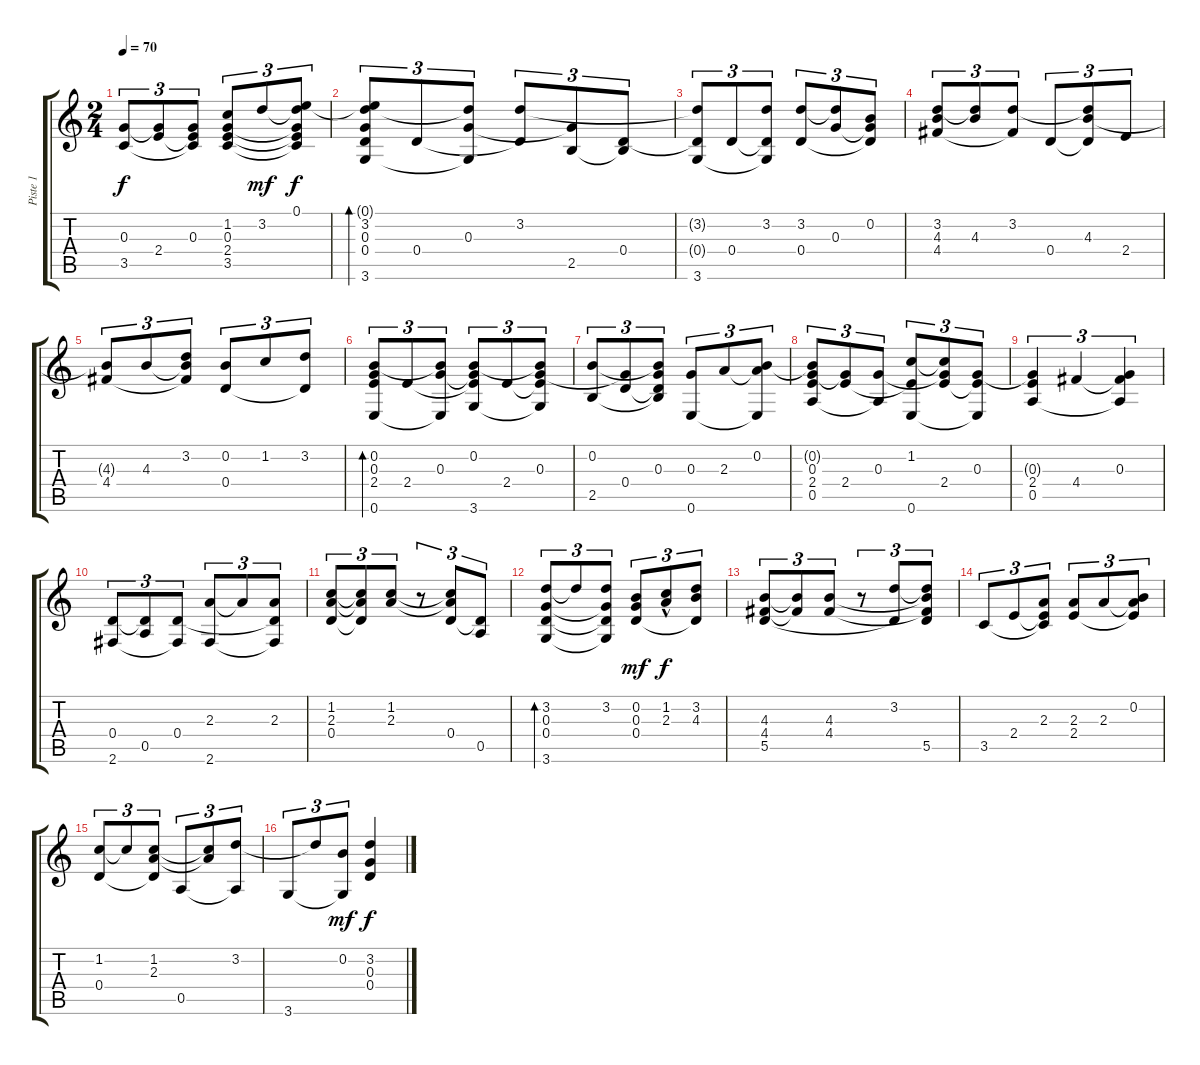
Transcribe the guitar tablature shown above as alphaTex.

\track ("Piste 1" "Piste 1") {instrument acousticguitarsteel}
\staff {score tabs}
\tuning (E4 B3 G3 D3 A2 E2) {hide}
\ts (2 4)
\tempo 70
\clef g2
\ks c
(0.3 3.5).8{tu (3 2) dy f} (0.3{t} 2.4).8{tu (3 2)} (0.3 2.4{t} 3.5{t}).8{tu (3 2)} (1.2 0.3 2.4 3.5).8{tu (3 2)} 3.2.8{tu (3 2) dy mf} (0.1 3.2{t} 0.3{t} 2.4{t} 3.5{t}).8{tu (3 2) dy f} |
(0.1{t} 3.2 0.3 0.4 3.6).8{tu (3 2) bd 240} 0.4.8{tu (3 2)} (3.2{t} 0.3 3.6{t}).8{tu (3 2)} (3.2 0.4{t}).8{tu (3 2)} (0.3{t} 2.5).8{tu (3 2)} (0.4 2.5{t}).8{tu (3 2)} |
(3.2{t} 0.4{t} 3.6).8{tu (3 2)} 0.4.8{tu (3 2)} (3.2 0.4{t} 3.6{t}).8{tu (3 2)} (3.2 0.4).8{tu (3 2)} (3.2{t} 0.3).8{tu (3 2)} (0.2 0.3{t} 0.4{t}).8{tu (3 2)} |
(3.2 4.3 4.4).8{tu (3 2)} (3.2{t} 4.3).8{tu (3 2)} (3.2 4.4{t}).8{tu (3 2)} 0.4.8{tu (3 2)} (3.2{t} 4.3 0.4{t}).8{tu (3 2)} 2.4.8{tu (3 2)} |
(4.3{t} 4.4).8{tu (3 2)} 4.3.8{tu (3 2)} (3.2 4.3{t} 4.4{t}).8{tu (3 2)} (0.2 0.4).8{tu (3 2)} 1.2.8{tu (3 2)} (3.2 0.4{t}).8{tu (3 2)} |
(0.2 0.3 2.4 0.6).8{tu (3 2) bd 240} 2.4.8{tu (3 2)} (0.2{t} 0.3 0.6{t}).8{tu (3 2)} (0.2 0.3{t} 2.4{t} 3.6).8{tu (3 2)} 2.4.8{tu (3 2)} (0.2{t} 0.3 2.4{t} 3.6{t}).8{tu (3 2)} |
(0.2 2.5).8{tu (3 2)} (0.3{t} 0.4).8{tu (3 2)} (0.2{t} 0.3 0.4{t} 2.5{t}).8{tu (3 2)} (0.3 0.6).8{tu (3 2)} 2.3.8{tu (3 2)} (0.2 2.3{t} 0.6{t}).8{tu (3 2)} |
(0.2{t} 0.3 2.4 0.5).8{tu (3 2)} (0.3{t} 2.4).8{tu (3 2)} (0.3 0.5{t}).8{tu (3 2)} (1.2 2.4{t} 0.6).8{tu (3 2)} (1.2{t} 0.3{t} 2.4).8{tu (3 2)} (0.3 2.4{t} 0.6{t}).8{tu (3 2)} |
(0.3{t} 2.4 0.5).4{tu (3 2)} 4.4.4{tu (3 2)} (0.3 4.4{t} 0.5{t}).4{tu (3 2)} |
(0.4 2.6).8{tu (3 2)} (0.4{t} 0.5).8{tu (3 2)} (0.4 2.6{t}).8{tu (3 2)} (2.3 2.6).8{tu (3 2)} 2.3{t}.8{tu (3 2)} (2.3 0.4{t} 2.6{t}).8{tu (3 2)} |
(1.2 2.3 0.4).8{tu (3 2)} (1.2{t} 2.3{t} 0.4{t}).8{tu (3 2)} (1.2 2.3).8{tu (3 2)} r.8{tu (3 2)} (1.2{t} 2.3{t} 0.4).8{tu (3 2)} (0.4{t} 0.5).8{tu (3 2)} |
(3.2 0.3 0.4 3.6).8{tu (3 2) bd 240} 3.2{t}.8{tu (3 2)} (3.2 0.3{t} 0.4{t} 3.6{t}).8{tu (3 2)} (0.2 0.3 0.4).8{tu (3 2) dy mf} (1.2{hac} 2.3).8{tu (3 2) dy f} (3.2 4.3 0.4{t}).8{tu (3 2)} |
(4.3 4.4 5.5).8{tu (3 2)} (4.3{t} 4.4{t}).8{tu (3 2)} (4.3 4.4).8{tu (3 2)} r.8{tu (3 2)} (3.2 5.5{t}).8{tu (3 2)} (3.2{t} 4.3{t} 4.4{t} 5.5).8{tu (3 2)} |
3.5.8{tu (3 2)} 2.4.8{tu (3 2)} (2.3 2.4{t} 3.5{t}).8{tu (3 2)} (2.3 2.4).8{tu (3 2)} 2.3.8{tu (3 2)} (0.2 2.3{t} 2.4{t}).8{tu (3 2)} |
(1.2 0.4).8{tu (3 2)} 1.2{t}.8{tu (3 2)} (1.2 2.3 0.4{t}).8{tu (3 2)} 0.5.8{tu (3 2)} (1.2{t} 2.3{t}).8{tu (3 2)} (3.2 0.5{t}).8{tu (3 2)} |
3.6.8{tu (3 2)} 3.2{t}.8{tu (3 2)} (0.2 3.6{t}).8{tu (3 2) dy mf} (3.2 0.3 0.4).4{dy f}
